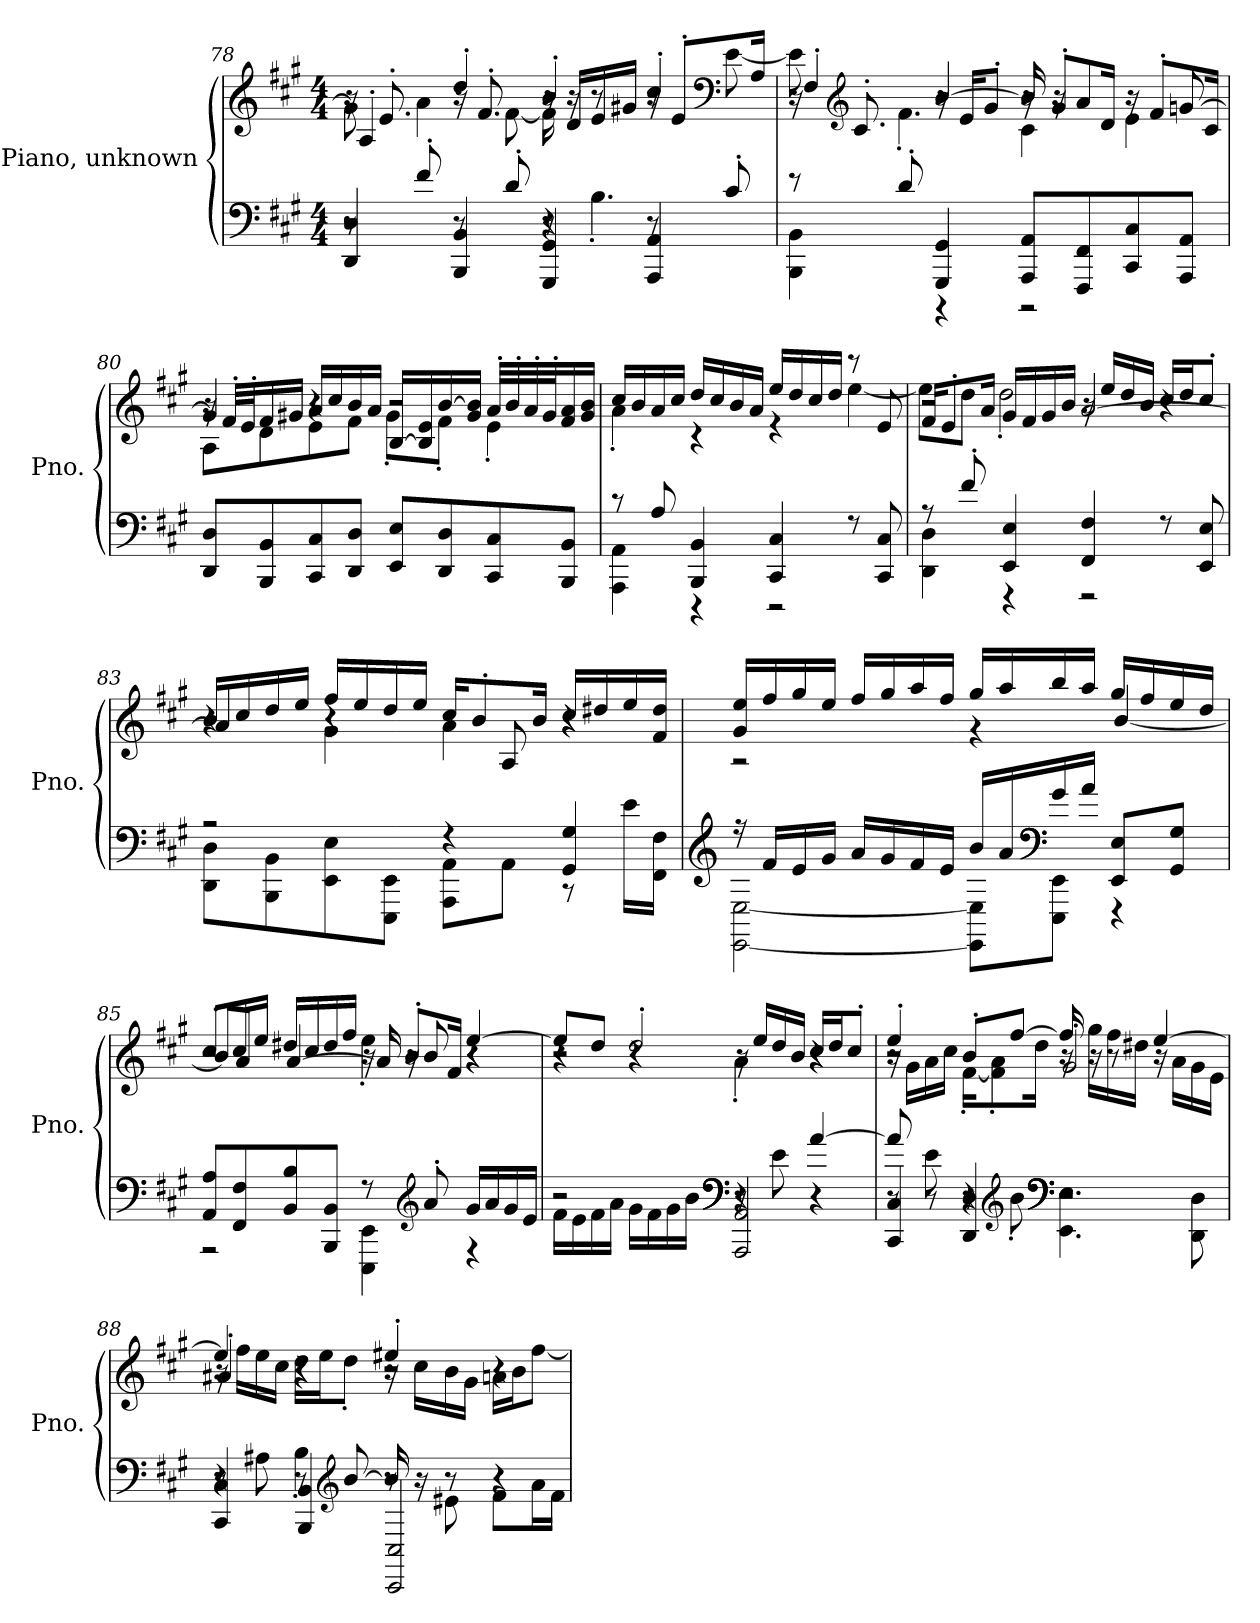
**kern	**kern
*part1	*part1
*staff2	*staff1
*I"Piano, unknown	*
*I'Pno.	*
*clefF4	*clefG2
*k[f#c#g#]	*k[f#c#g#]
*M4/4	*M4/4
=78	=78
*^	*^
*	*^	*	*^
8r	2r	4DD/ 4D/	16r	8g\]	4A'/
.	.	.	8.e'/	.	.
8f#'/	.	.	.	4a\	.
8r	.	4BBB/ 4BB/	16r	.	4dd'/
.	.	.	8.f#'/	.	.
8d'/	.	.	.	[8f#\	.
4r	8r	4GGG#/ 4GG#/	16r	16f#\]	4b'/
.	.	.	16d/LL	16r	.
.	4.B'\	.	16e/	8r	.
.	.	.	16g#X/JJ	.	.
8r	.	4AAA/ 4AA/	16r	8r	4cc#'/
.	.	.	8e'/L	.	.
*	*	*	*clefF4	*	*
8c#'/	.	.	.	[8e\	.
.	.	.	16A/Jk	.	.
*	*v	*v	*	*	*
!!LO:LB:g=z	!!	!!
=79	=79	=79	=79	=79
8r	4BBB\ 4BB\	16r	8e\]	4F#'/
*	*	*clefG2	*	*
.	.	8.c#'/	.	.
8d'/	.	.	4.f#'\	.
4GGG#/ 4GG#/	4r	16r	.	[4b/
.	.	16e/KL	.	.
.	.	8g#'/J	.	.
8AAA/ 8AA/L	2r	16r	4c#\	16b/]
.	.	8g#'/L	.	16r
8FFF#/ 8FF#/	.	.	.	4a/
.	.	16d/Jk	.	.
8CC#/ 8C#/	.	16r	4e\	.
.	.	8f#'/L	.	.
8AAA/ 8AA/J	.	.	.	[8gn/
.	.	16c#/Jk	.	.
*v	*v	*	*	*
=80	=80	=80	=80
8DD/ 8D/L	16r	8A\L	4g/]
.	32f#'/LLL	.	.
.	32e'/J	.	.
8BBB/ 8BB/	16f#/	8d\	.
.	16g#X/JJ	.	.
8CC#/ 8C#/	16a/LL	8e\	4r
.	16cc#/	.	.
8DD/ 8D/J	16b/	8f#\J	.
.	16a/JJ	.	.
8EE/ 8E/L	[16B/LL	8g#'\L	2r
.	16B/] 16e/	.	.
8DD/ 8D/	[16b/	8f#'\J	.
.	16g#/ 16b/]JJ	.	.
8CC#/ 8C#/	32a'/LLL	4e'\	.
.	32b'/	.	.
.	32a'/	.	.
.	32g#'/J	.	.
8BBB/ 8BB/J	16f#/ 16a/	.	.
.	16g#/ 16b/JJ	.	.
*	*	*v	*v
!!LO:LB:g=z
=81	=81	=81
*^	*	*
8r	4AAA\ 4AA\	16cc#/LL	4a'\
.	.	16b/	.
8A/	.	16a/	.
.	.	16cc#/JJ	.
4BBB/ 4BB/	4r	16dd/LL	4r
.	.	16cc#/	.
.	.	16b/	.
.	.	16a/JJ	.
4CC#/ 4C#/	2r	16ee/LL	4r
.	.	16dd/	.
.	.	16cc#/	.
.	.	16dd/JJ	.
8r	.	8r	[4ee\
8CC#/ 8C#/	.	8e/	.
=82	=82	=82	=82
*	*	*	*^
8r	4DD\ 4D\	16f#/KL	8ee\L]	2r
.	.	8e'/	.	.
8f#'/	.	.	8dd\J	.
.	.	16a/Jk	.	.
4EE/ 4E/	4r	16g#/LL	2dd'\	.
.	.	16f#/	.	.
.	.	16g#/	.	.
.	.	16b/JJ	.	.
4FF#/ 4F#/	2r	16r	.	[2a/
.	.	16ee/LL	.	.
.	.	16dd/	.	.
.	.	16b/JJ	.	.
8r	.	16cc#/LL	4r	.
.	.	16dd/J	.	.
8EE/ 8E/	.	8cc#'/J	.	.
!!LO:PB:g=z	!!	!!
=83	=83	=83	=83	=83
2r	8DD\ 8D\L	16b/LL	4r	4a/]
.	.	16cc#/	.	.
.	8BBB\ 8BB\	16dd/	.	.
.	.	16ee/JJ	.	.
.	8EE\ 8E\	16ff#/LL	4g#\	4r
.	.	16ee/	.	.
.	8EEE\ 8EE\J	16dd/	.	.
.	.	16ee/JJ	.	.
4r	8AAA\ 8AA\L	16cc#/KL	4a\	8r
.	.	8b'/	.	.
.	8AA\J	.	.	8A/
.	.	16b/Jk	.	.
4GG#/ 4G#/	8r	16cc#/LL	4r	4r
.	.	16dd#X/	.	.
.	16e\LL	16ee/	.	.
.	16FF#\ 16F#\JJ	16f#/ 16dd#/JJ	.	.
*	*	*v	*v	*v
=84	=84	=84
*clefG2	*	*
*	*	*^
16r	[2EE\ [2E\	16g#/ 16ee/LL	2r
16f#/LL	.	16ff#/	.
16e/	.	16gg#/	.
16g#/JJ	.	16ee/JJ	.
16a/LL	.	16ff#/LL	.
16g#/	.	16gg#/	.
16f#/	.	16aa/	.
16e/JJ	.	16ff#/JJ	.
16b/LL	8EE\] 8E\]L	16gg#/LL	4r
16a/	.	16aa/	.
*clefF4	*	*	*
16g#/	8EEE\ 8EE\J	16bb/	.
16a/JJ	.	16aa/JJ	.
8EE/ 8E/L	4r	16gg#/LL	[4b/
.	.	16ff#/	.
8GG#/ 8G#/J	.	16ee/	.
.	.	16dd/JJ	.
!!LO:LB:g=z
=85	=85	=85	=85
*	*	*	*^
8AA/ 8A/L	2r	8cc#'/L	2r	8b/L]
8FF#/ 8F#/	.	16cc#/L	.	8a/J
.	.	16ee/JJ	.	.
8BB/ 8B/	.	16dd#X/LL	.	[4a/
.	.	16cc#/	.	.
8BBB/ 8BB/J	.	16dd#/	.	.
.	.	16ff#/JJ	.	.
8r	4EEE\ 4EE\	16r	4ee'\	16a/]
.	.	8b'/L	.	16r
*clefG2	*	*	*	*
8a'/	.	.	.	8b/
.	.	16f#/Jk	.	.
16g#/LL	4r	[4ee/	4r	4r
16a/	.	.	.	.
16g#/	.	.	.	.
16e/JJ	.	.	.	.
=86	=86	=86	=86	=86
*	*^	*	*	*
2r	16f#\LL	2r	8ee/L]	2r	4r
.	16e\	.	.	.	.
.	16f#\	.	8dd/J	.	.
.	16a\JJ	.	.	.	.
.	16g#\LL	.	4r	.	2dd'/
.	16f#\	.	.	.	.
.	16g#\	.	.	.	.
.	16b\JJ	.	.	.	.
*clefF4	*	*	*	*	*
4r	8r	2AAA/ 2AA/	16r	4a'\	.
.	.	.	16ee/LL	.	.
.	8e\	.	16dd/	.	.
.	.	.	16b/JJ	.	.
[4a/	4r	.	16cc#/LL	4r	4r
.	.	.	16dd/J	.	.
.	.	.	8cc#'/J	.	.
!!LO:LB:g=z	!!	!!
=87	=87	=87	=87	=87	=87
8a/]	8r	4CC#/ 4C#/	4ee'/	16r	2r
.	.	.	.	16g#\LL	.
8r	8e\	.	.	16a\	.
.	.	.	.	16cc#\JJ	.
4r	8r	4DD/ 4D/	8b'/L	[16f#'\KL	.
.	.	.	.	8f#\]' 8a\'	.
*clefG2	*	*	*	*	*
.	8b'\	.	[8ff#/J	.	.
.	.	.	.	16dd\Jk	.
*clefF4	*	*	*	*	*
2r	4.EE\ 4.E\	2r	16ff#/]	16r	2g#'/
.	.	.	16r	16gg#\LL	.
.	.	.	8r	16ff#\	.
.	.	.	.	16dd#X\JJ	.
.	.	.	[4ee/	16r	.
.	.	.	.	16a\LL	.
.	8DD\ 8D\	.	.	16g#\	.
.	.	.	.	16e\JJ	.
=88	=88	=88	=88	=88	=88
4r	8r	4CC#/ 4C#/	4ee/]	16r	4a#X'/
.	.	.	.	16ff#\LL	.
.	8A#X\	.	.	16ee\	.
.	.	.	.	16cc#\JJ	.
8r	4B'\	4BBB/ 4BB/	4r	16dd\LL	4r
.	.	.	.	16ee\J	.
*clefG2	*	*	*	*	*
[8b/	.	.	.	8dd'\J	.
16b/]	8r	2CC#/ 2C#/	4ee#X'/	16r	2r
16r	.	.	.	16cc#\LL	.
8r	8e#X\	.	.	16b\	.
.	.	.	.	16g#\JJ	.
4r	8f#\L	.	4r	16an\LL	.
.	.	.	.	16b\J	.
.	16a\L	.	.	[8ff#\J	.
.	16f#\JJ	.	.	.	.
*v	*v	*v	*	*	*
*	*v	*v	*v
=	=
*-	*-
